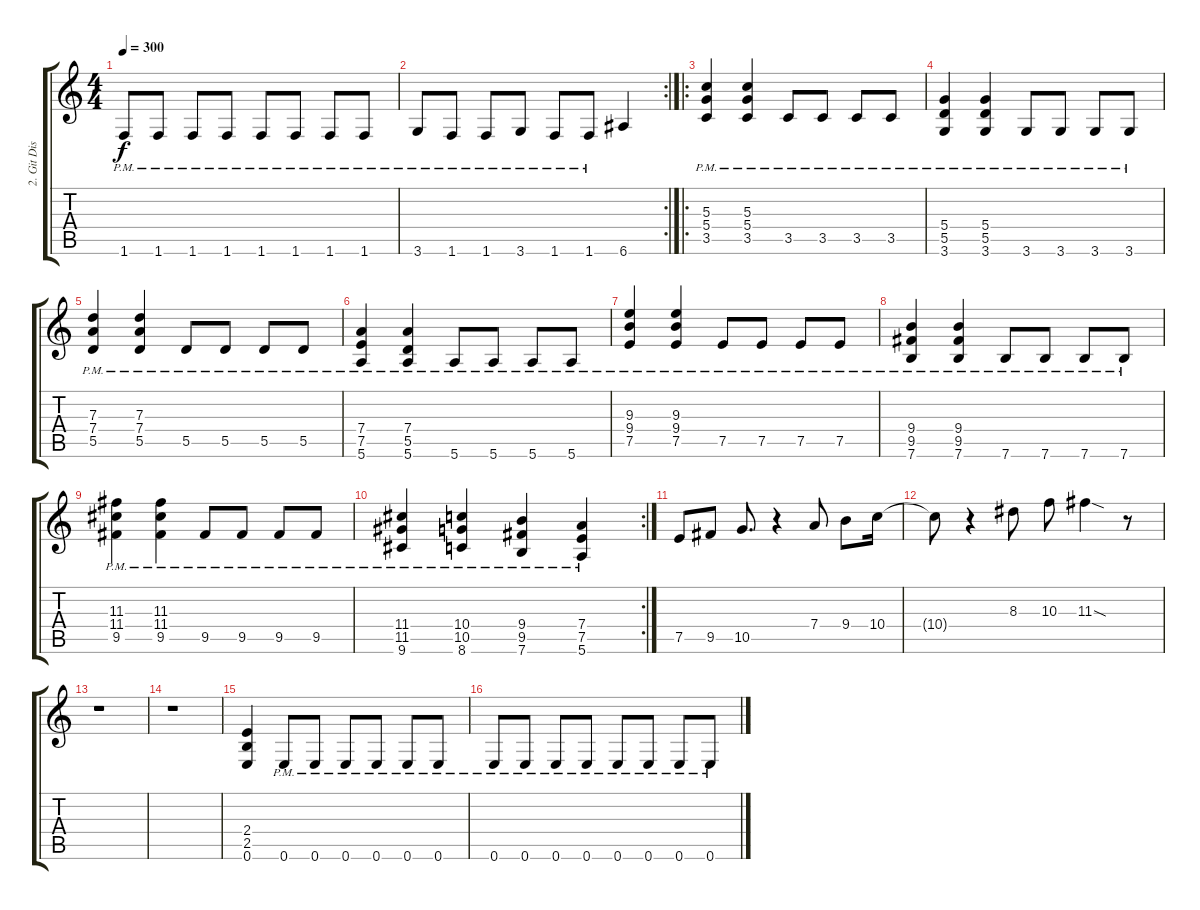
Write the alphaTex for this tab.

\track ("2. Git Dist" "2. Git Dis") {instrument distortionguitar}
\staff {score tabs}
\tuning (E4 B3 G3 D3 A2 E2) {hide}
\ts (4 4)
\tempo 300
\clef g2
\ks c
1.6{pm}.8{dy f} 1.6{pm}.8 1.6{pm}.8 1.6{pm}.8 1.6{pm}.8 1.6{pm}.8 1.6{pm}.8 1.6{pm}.8 |
\rc 2
3.6{pm}.8 1.6{pm}.8 1.6{pm}.8 3.6{pm}.8 1.6{pm}.8 1.6{pm}.8 6.6.4 |
\ro
(5.3{pm} 5.4{pm} 3.5{pm}).4 (5.3{pm} 5.4{pm} 3.5{pm}).4 3.5{pm}.8 3.5{pm}.8 3.5{pm}.8 3.5{pm}.8 |
(5.4{pm} 5.5{pm} 3.6{pm}).4 (5.4{pm} 5.5{pm} 3.6{pm}).4 3.6{pm}.8 3.6{pm}.8 3.6{pm}.8 3.6{pm}.8 |
(7.3{pm} 7.4{pm} 5.5{pm}).4 (7.3{pm} 7.4{pm} 5.5{pm}).4 5.5{pm}.8 5.5{pm}.8 5.5{pm}.8 5.5{pm}.8 |
(7.4{pm} 7.5{pm} 5.6{pm}).4 (7.4{pm} 5.5{pm} 5.6{pm}).4 5.6{pm}.8 5.6{pm}.8 5.6{pm}.8 5.6{pm}.8 |
(9.3{pm} 9.4{pm} 7.5{pm}).4 (9.3{pm} 9.4{pm} 7.5{pm}).4 7.5{pm}.8 7.5{pm}.8 7.5{pm}.8 7.5{pm}.8 |
(9.4{pm} 9.5{pm} 7.6{pm}).4 (9.4{pm} 9.5{pm} 7.6{pm}).4 7.6{pm}.8 7.6{pm}.8 7.6{pm}.8 7.6{pm}.8 |
(11.3{pm} 11.4{pm} 9.5{pm}).4 (11.3{pm} 11.4{pm} 9.5{pm}).4 9.5{pm}.8 9.5{pm}.8 9.5{pm}.8 9.5{pm}.8 |
\rc 2
(11.4{pm} 11.5{pm} 9.6{pm}).4 (10.4{pm} 10.5{pm} 8.6{pm}).4 (9.4{pm} 9.5{pm} 7.6{pm}).4 (7.4{pm} 7.5{pm} 5.6{pm}).4 |
7.5.8 9.5.8 10.5.8{d} r.4 7.4.8 9.4.8 10.4.16 |
10.4{t}.8 r.4 8.3.8 10.3.8 11.3{sod}.4 r.8 |
r.1 |
r.1 |
(2.4 2.5 0.6).4 0.6{pm}.8 0.6{pm}.8 0.6{pm}.8 0.6{pm}.8 0.6{pm}.8 0.6{pm}.8 |
0.6{pm}.8 0.6{pm}.8 0.6{pm}.8 0.6{pm}.8 0.6{pm}.8 0.6{pm}.8 0.6{pm}.8 0.6{pm}.8
